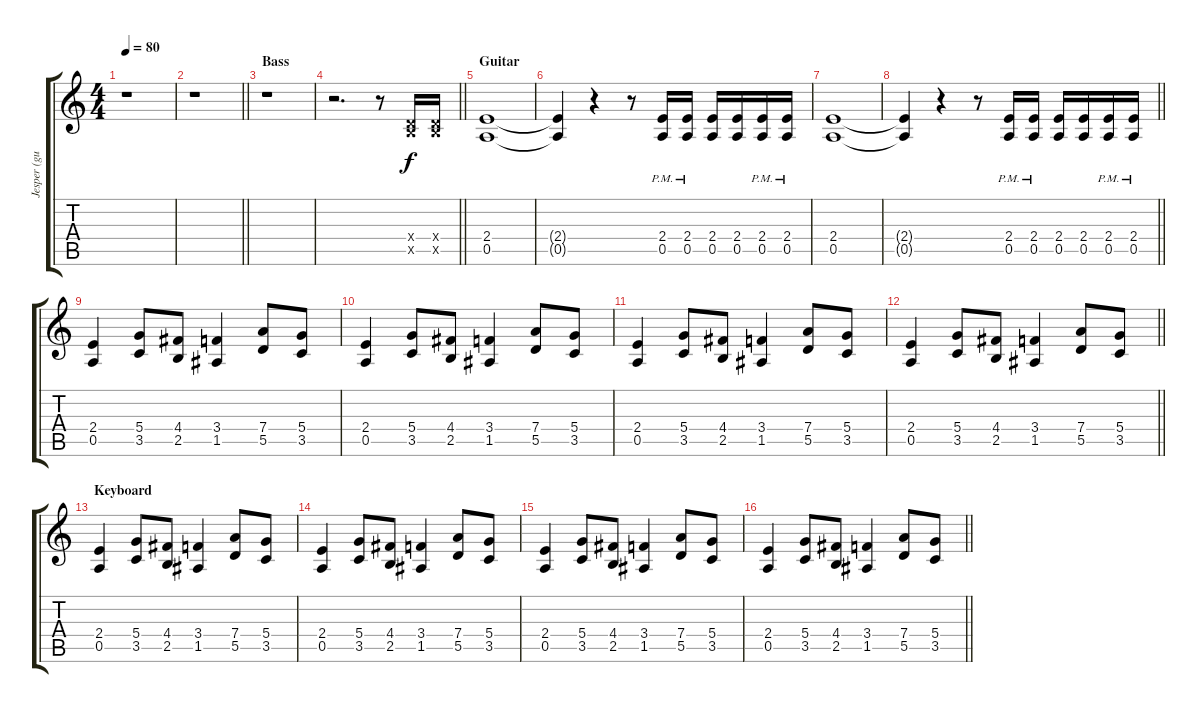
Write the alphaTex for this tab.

\track ("Jesper (guitar)" "Jesper (gu") {instrument distortionguitar}
\staff {score tabs}
\tuning (E4 B3 G3 D3 A2 E2) {hide}
\ts (4 4)
\tempo 80
\clef g2
\ks c
r.1{dy f instrument distortionguitar} |
\barLineRight lightlight
r.1 |
\section ("" "Bass")
r.1 |
\barLineRight lightlight
r.2{d} r.8 (0.4{x} 2.5{x}).16 (0.4{x} 2.5{x}).16 |
\section ("" "Guitar")
(2.4 0.5).1 |
(2.4{t} 0.5{t}).4 r.4 r.8 (2.4{pm} 0.5).16 (2.4{pm} 0.5).16 (2.4 0.5).16 (2.4 0.5).16 (2.4{pm} 0.5).16 (2.4{pm} 0.5).16 |
(2.4 0.5).1 |
\barLineRight lightlight
(2.4{t} 0.5{t}).4 r.4 r.8 (2.4 0.5{pm}).16 (2.4 0.5{pm}).16 (2.4 0.5).16 (2.4 0.5).16 (2.4 0.5{pm}).16 (2.4 0.5{pm}).16 |
(2.4 0.5).4 (5.4 3.5).8 (4.4 2.5).8 (3.4 1.5).4 (7.4 5.5).8 (5.4 3.5).8 |
(2.4 0.5).4 (5.4 3.5).8 (4.4 2.5).8 (3.4 1.5).4 (7.4 5.5).8 (5.4 3.5).8 |
(2.4 0.5).4 (5.4 3.5).8 (4.4 2.5).8 (3.4 1.5).4 (7.4 5.5).8 (5.4 3.5).8 |
\barLineRight lightlight
(2.4 0.5).4 (5.4 3.5).8 (4.4 2.5).8 (3.4 1.5).4 (7.4 5.5).8 (5.4 3.5).8 |
\section ("" "Keyboard")
(2.4 0.5).4 (5.4 3.5).8 (4.4 2.5).8 (3.4 1.5).4 (7.4 5.5).8 (5.4 3.5).8 |
(2.4 0.5).4 (5.4 3.5).8 (4.4 2.5).8 (3.4 1.5).4 (7.4 5.5).8 (5.4 3.5).8 |
(2.4 0.5).4 (5.4 3.5).8 (4.4 2.5).8 (3.4 1.5).4 (7.4 5.5).8 (5.4 3.5).8 |
\barLineRight lightlight
(2.4 0.5).4 (5.4 3.5).8 (4.4 2.5).8 (3.4 1.5).4 (7.4 5.5).8 (5.4 3.5).8
